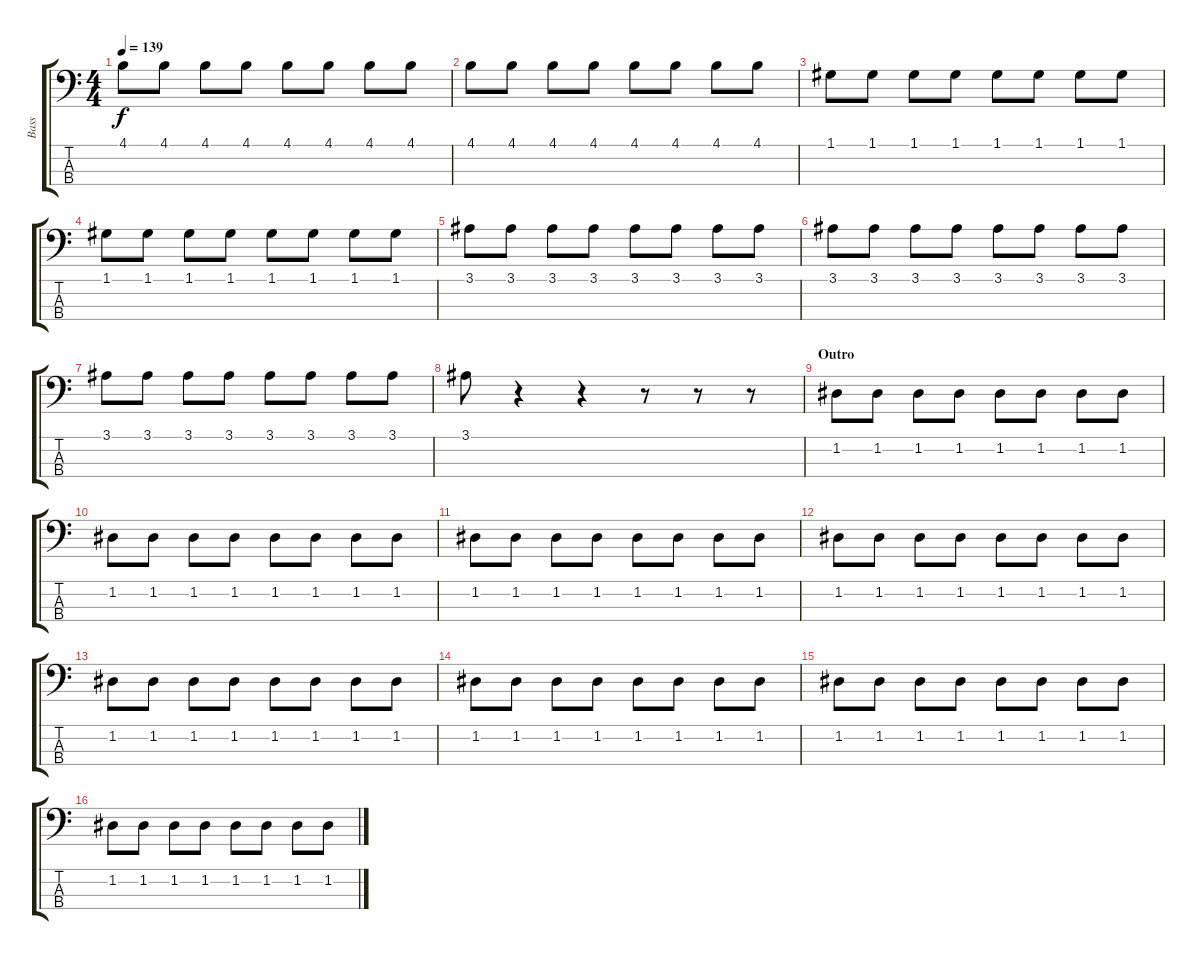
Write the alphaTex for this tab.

\track ("Bass" "Bass") {instrument acousticguitarnylon}
\staff {score tabs}
\tuning (G2 D2 A1 E1) {hide}
\ts (4 4)
\tempo 139
\clef f4
\ks c
4.1.8{dy f} 4.1.8 4.1.8 4.1.8 4.1.8 4.1.8 4.1.8 4.1.8 |
4.1.8 4.1.8 4.1.8 4.1.8 4.1.8 4.1.8 4.1.8 4.1.8 |
1.1.8 1.1.8 1.1.8 1.1.8 1.1.8 1.1.8 1.1.8 1.1.8 |
1.1.8 1.1.8 1.1.8 1.1.8 1.1.8 1.1.8 1.1.8 1.1.8 |
3.1.8 3.1.8 3.1.8 3.1.8 3.1.8 3.1.8 3.1.8 3.1.8 |
3.1.8 3.1.8 3.1.8 3.1.8 3.1.8 3.1.8 3.1.8 3.1.8 |
3.1.8 3.1.8 3.1.8 3.1.8 3.1.8 3.1.8 3.1.8 3.1.8 |
3.1.8 r.4 r.4 r.8 r.8 r.8 |
\section ("" "Outro")
1.2.8 1.2.8 1.2.8 1.2.8 1.2.8 1.2.8 1.2.8 1.2.8 |
1.2.8 1.2.8 1.2.8 1.2.8 1.2.8 1.2.8 1.2.8 1.2.8 |
1.2.8 1.2.8 1.2.8 1.2.8 1.2.8 1.2.8 1.2.8 1.2.8 |
1.2.8 1.2.8 1.2.8 1.2.8 1.2.8 1.2.8 1.2.8 1.2.8 |
1.2.8 1.2.8 1.2.8 1.2.8 1.2.8 1.2.8 1.2.8 1.2.8 |
1.2.8 1.2.8 1.2.8 1.2.8 1.2.8 1.2.8 1.2.8 1.2.8 |
1.2.8 1.2.8 1.2.8 1.2.8 1.2.8 1.2.8 1.2.8 1.2.8 |
1.2.8 1.2.8 1.2.8 1.2.8 1.2.8 1.2.8 1.2.8 1.2.8
